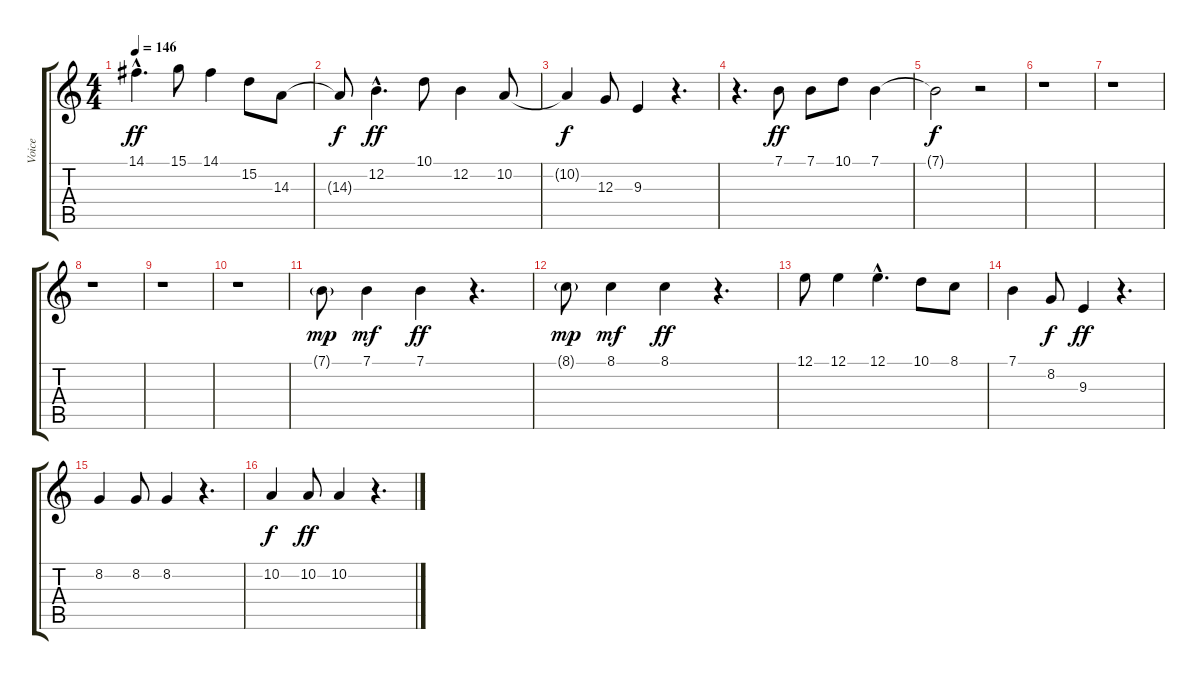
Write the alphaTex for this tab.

\track ("Voice" "Voice") {instrument panflute}
\staff {score tabs}
\tuning (E4 B3 G3 D3 A2 E2) {hide}
\ts (4 4)
\tempo 146
\clef g2
\ks c
14.1{hac}.4{d dy ff} 15.1.8 14.1.4 15.2.8 14.3.8 |
14.3{t}.8{dy f} 12.2{hac}.4{d dy ff} 10.1.8 12.2.4 10.2.8 |
10.2{t}.4{dy f} 12.3.8 9.3.4 r.4{d} |
r.4{d} 7.1.8{dy ff} 7.1.8 10.1.8 7.1.4 |
7.1{t}.2{dy f} r.2 |
r.1 |
r.1 |
r.1 |
r.1 |
r.1 |
7.1{g}.8{dy mp} 7.1.4{dy mf} 7.1.4{dy ff} r.4{d} |
8.1{g}.8{dy mp} 8.1.4{dy mf} 8.1.4{dy ff} r.4{d} |
12.1.8 12.1.4 12.1{hac}.4{d} 10.1.8 8.1.8 |
7.1.4 8.2.8{dy f} 9.3.4{dy ff} r.4{d} |
8.2.4 8.2.8 8.2.4 r.4{d} |
10.2.4{dy f} 10.2.8{dy ff} 10.2.4 r.4{d}
